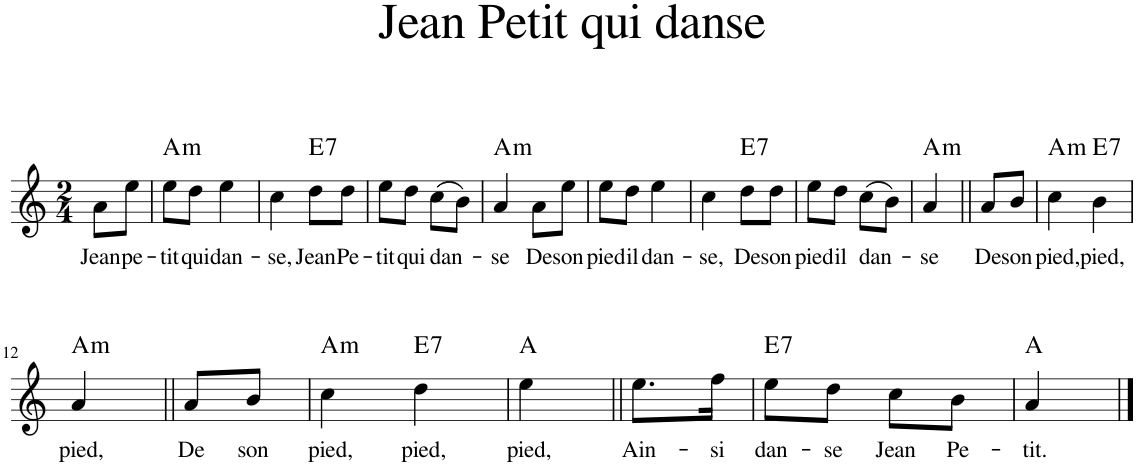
**kern	**text	**harte
*part1	*part1	*part1
*staff1	*staff1	*
*I"Piano	*	*
*I'Pno	*	*
*clefG2	*	*
*k[]	*	*
*M2/4	*	*
=1	=1	=1
!	!LO:LY:b	!
8a\L	Jean	.
!	!LO:LY:b	!
8ee\J	pe-	.
=2	=2	=2
!	!LO:LY:b	!LO:H:kt=m
8ee\L	-tit	A:min
!	!LO:LY:b	!
8dd\J	qui	.
!	!LO:LY:b	!
4ee\	dan-	.
=3	=3	=3
!	!LO:LY:b	!
4cc\	-se,	.
!	!LO:LY:b	!LO:H:kt=7
8dd\L	Jean	E:7
!	!LO:LY:b	!
8dd\J	Pe-	.
=4	=4	=4
!	!LO:LY:b	!
8ee\L	-tit	.
!	!LO:LY:b	!
8dd\J	qui	.
!	!LO:LY:b	!
(8cc\L	dan-	.
8b\J)	.	.
=5	=5	=5
!	!LO:LY:b	!LO:H:kt=m
4a/	-se	A:min
!	!LO:LY:b	!
8a\L	De	.
!	!LO:LY:b	!
8ee\J	son	.
=6	=6	=6
!	!LO:LY:b	!
8ee\L	pied	.
!	!LO:LY:b	!
8dd\J	il	.
!	!LO:LY:b	!
4ee\	dan-	.
=7	=7	=7
!	!LO:LY:b	!
4cc\	-se,	.
!	!LO:LY:b	!LO:H:kt=7
8dd\L	De	E:7
!	!LO:LY:b	!
8dd\J	son	.
=8	=8	=8
!	!LO:LY:b	!
8ee\L	pied	.
!	!LO:LY:b	!
8dd\J	il	.
!	!LO:LY:b	!
(8cc\L	dan-	.
8b\J)	.	.
=9	=9	=9
!	!LO:LY:b	!LO:H:kt=m
4a/	-se	A:min
=10||	=10||	=10||
!	!LO:LY:b	!
8a/L	De	.
!	!LO:LY:b	!
8b/J	son	.
=11	=11	=11
!	!LO:LY:b	!LO:H:kt=m
4cc\	pied,	A:min
!	!LO:LY:b	!LO:H:kt=7
4b\	pied,	E:7
!!LO:LB:g=z
=12	=12	=12
!	!LO:LY:b	!LO:H:kt=m
4a/	pied,	A:min
=13||	=13||	=13||
!	!LO:LY:b	!
8a/L	De	.
!	!LO:LY:b	!
8b/J	son	.
=14	=14	=14
!	!LO:LY:b	!LO:H:kt=m
4cc\	pied,	A:min
!	!LO:LY:b	!LO:H:kt=7
4dd\	pied,	E:7
=15	=15	=15
!	!LO:LY:b	!
4ee\	pied,	A:maj
=16||	=16||	=16||
!	!LO:LY:b	!
8.ee\L	Ain-	.
!	!LO:LY:b	!
16ff\Jk	-si	.
=17	=17	=17
!	!LO:LY:b	!LO:H:kt=7
8ee\L	dan-	E:7
!	!LO:LY:b	!
8dd\J	-se	.
!	!LO:LY:b	!
8cc\L	Jean	.
!	!LO:LY:b	!
8b\J	Pe-	.
=18	=18	=18
!	!LO:LY:b	!
4a/	-tit.	A:maj
==	==	==
*-	*-	*-
